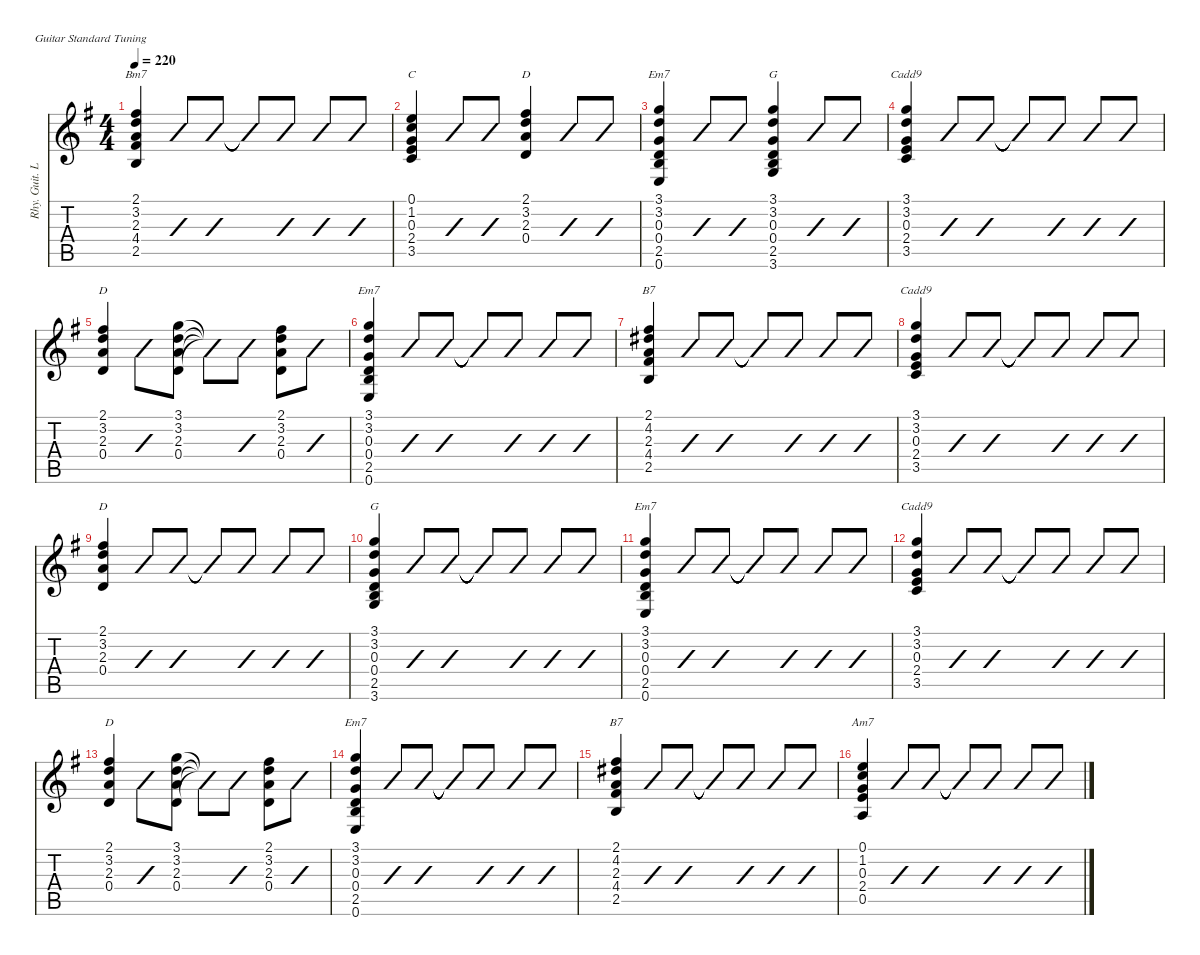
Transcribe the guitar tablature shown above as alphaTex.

\hideDynamics
\bracketExtendMode nobrackets
\multiBarRest
\otherSystemsTrackNameOrientation horizontal
\track ("Rhy. Guit. L" "Rhy. Guit. L") {multiBarRest instrument distortionguitar}
\staff {score tabs}
\tuning (E4 B3 G3 D3 A2 E2)
\chord ("Cadd9" 3 3 0 2 3 x) {showdiagram false showfingering false}
\chord ("D" 2 3 2 0 x x) {showdiagram false showfingering false barre 2}
\chord ("Em7" 3 3 0 0 2 0) {showdiagram false showfingering false barre 3}
\chord ("Bm7" 2 3 2 4 2 x) {showdiagram false showfingering false barre (2 2)}
\chord ("G" 3 3 0 0 2 3) {showdiagram false showfingering false}
\chord ("Am7" 0 1 0 2 0 x) {showdiagram false showfingering false}
\chord ("B7" 2 4 2 4 2 x) {showdiagram false showfingering false barre (2 2)}
\chord ("C" 0 1 0 2 3 x) {showdiagram false showfingering false}
\chord ("Em7" 3 3 0 2 2 0) {showdiagram false showfingering false}
\ts (4 4)
\tempo 220
\clef g2
\scale
0.940356
\ks g
(2.1{acc #} 3.2{acc forcenatural} 2.3{acc forcenatural} 4.4{acc #} 2.5{acc forcenatural}).4{ch "Bm7" dy f beam Up} (2.1{acc #} 3.2{acc forcenatural} 2.3{acc forcenatural} 4.4{acc #} 2.5{acc forcenatural}).8{slashed beam Up} (2.1{acc #} 3.2{acc forcenatural} 2.3{acc forcenatural} 4.4{acc #} 2.5{acc forcenatural}).8{slashed beam Up} (2.1{t acc #} 3.2{t acc forcenatural} 2.3{t acc forcenatural} 4.4{t acc #} 2.5{t acc forcenatural}).8{slashed beam Up} (2.1{acc #} 3.2{acc forcenatural} 2.3{acc forcenatural} 4.4{acc #} 2.5{acc forcenatural}).8{slashed beam Up} (2.1{acc #} 3.2{acc forcenatural} 2.3{acc forcenatural} 4.4{acc #} 2.5{acc forcenatural}).8{slashed beam Up} (2.1{acc #} 3.2{acc forcenatural} 2.3{acc forcenatural} 4.4{acc #} 2.5{acc forcenatural}).8{slashed beam Up} |
\scale
0.964697 (0.1{acc forcenatural} 1.2{acc forcenatural} 0.3{acc forcenatural} 2.4{acc forcenatural} 3.5{acc forcenatural}).4{ch "C" beam Up} (0.3{x acc forcenatural} 2.4{x acc forcenatural} 3.5{x acc forcenatural}).8{slashed beam Up} (0.3{x acc forcenatural} 2.4{x acc forcenatural} 3.5{x acc forcenatural}).8{slashed beam Up} (2.1{acc #} 3.2{acc forcenatural} 2.3{acc forcenatural} 0.4{acc forcenatural}).4{ch "D" beam Up} (0.4{x acc forcenatural} 2.3{x acc forcenatural} 3.2{x acc forcenatural}).8{slashed beam Up} (0.4{x acc forcenatural} 2.3{x acc forcenatural} 3.2{x acc forcenatural}).8{slashed beam Up} |
\scale
0.949484 (3.1{acc forcenatural} 3.2{acc forcenatural} 0.3{acc forcenatural} 0.4{acc forcenatural} 2.5{acc forcenatural} 0.6{acc forcenatural}).4{ch "Em7" beam Up} (0.4{x acc forcenatural} 2.5{x acc forcenatural} 0.6{x acc forcenatural}).8{slashed beam Up} (0.4{x acc forcenatural} 2.5{x acc forcenatural} 0.6{x acc forcenatural}).8{slashed beam Up} (3.1{acc forcenatural} 3.2{acc forcenatural} 0.3{acc forcenatural} 0.4{acc forcenatural} 2.5{acc forcenatural} 3.6{acc forcenatural}).4{ch "G" beam Up} (0.4{x acc forcenatural} 2.5{x acc forcenatural} 3.6{x acc forcenatural}).8{slashed beam Up} (0.4{x acc forcenatural} 2.5{x acc forcenatural} 3.6{x acc forcenatural}).8{slashed beam Up} |
\scale
1.14546 (3.1{acc forcenatural} 3.2{acc forcenatural} 0.3{acc forcenatural} 2.4{acc forcenatural} 3.5{acc forcenatural}).4{ch "Cadd9" beam Up} (3.1{acc forcenatural} 3.2{acc forcenatural} 0.3{acc forcenatural} 2.4{acc forcenatural} 3.5{acc forcenatural}).8{slashed beam Up} (3.1{acc forcenatural} 3.2{acc forcenatural} 0.3{acc forcenatural} 2.4{acc forcenatural} 3.5{acc forcenatural}).8{slashed beam Up} (3.1{t acc forcenatural} 3.2{t acc forcenatural} 0.3{t acc forcenatural} 2.4{t acc forcenatural} 3.5{t acc forcenatural}).8{slashed beam Up} (3.1{acc forcenatural} 3.2{acc forcenatural} 0.3{acc forcenatural} 2.4{acc forcenatural} 3.5{acc forcenatural}).8{slashed beam Up} (3.1{acc forcenatural} 3.2{acc forcenatural} 0.3{acc forcenatural} 2.4{acc forcenatural} 3.5{acc forcenatural}).8{slashed beam Up} (3.1{acc forcenatural} 3.2{acc forcenatural} 0.3{acc forcenatural} 2.4{acc forcenatural} 3.5{acc forcenatural}).8{slashed beam Up} |
\scale
0.943398 (0.4{acc forcenatural} 2.3{acc forcenatural} 3.2{acc forcenatural} 2.1{acc #}).4{ch "D" beam Up} (0.4{acc forcenatural} 2.3{acc forcenatural} 3.2{acc forcenatural} 2.1{acc #}).8{slashed beam Down} (0.4{acc forcenatural} 2.3{acc forcenatural} 3.2{acc forcenatural} 3.1{acc forcenatural}).8{beam Down} (0.4{t acc forcenatural} 2.3{t acc forcenatural} 3.2{t acc forcenatural} 3.1{t acc forcenatural}).8{slashed beam Down} (0.4{acc forcenatural} 2.3{acc forcenatural} 3.2{acc forcenatural} 3.1{acc forcenatural}).8{slashed beam Down} (0.4{acc forcenatural} 2.3{acc forcenatural} 3.2{acc forcenatural} 2.1{acc #}).8{beam Down} (0.4{acc forcenatural} 2.3{acc forcenatural} 3.2{acc forcenatural} 2.1{acc #}).8{slashed beam Down} |
\scale
0.964697 (3.1{acc forcenatural} 3.2{acc forcenatural} 0.3{acc forcenatural} 0.4{acc forcenatural} 2.5{acc forcenatural} 0.6{acc forcenatural}).4{ch "Em7" beam Up} (3.1{acc forcenatural} 3.2{acc forcenatural} 0.3{acc forcenatural} 0.4{acc forcenatural} 2.5{acc forcenatural} 0.6{acc forcenatural}).8{slashed beam Up} (3.1{acc forcenatural} 3.2{acc forcenatural} 0.3{acc forcenatural} 0.4{acc forcenatural} 2.5{acc forcenatural} 0.6{acc forcenatural}).8{slashed beam Up} (3.1{t acc forcenatural} 3.2{t acc forcenatural} 0.3{t acc forcenatural} 0.4{t acc forcenatural} 2.5{t acc forcenatural} 0.6{t acc forcenatural}).8{slashed beam Up} (3.1{acc forcenatural} 3.2{acc forcenatural} 0.3{acc forcenatural} 0.4{acc forcenatural} 2.5{acc forcenatural} 0.6{acc forcenatural}).8{slashed beam Up} (3.1{acc forcenatural} 3.2{acc forcenatural} 0.3{acc forcenatural} 0.4{acc forcenatural} 2.5{acc forcenatural} 0.6{acc forcenatural}).8{slashed beam Up} (3.1{acc forcenatural} 3.2{acc forcenatural} 0.3{acc forcenatural} 0.4{acc forcenatural} 2.5{acc forcenatural} 0.6{acc forcenatural}).8{slashed beam Up} |
\scale
0.946441 (2.1{acc #} 4.2{acc #} 2.3{acc forcenatural} 4.4{acc #} 2.5{acc forcenatural}).4{ch "B7" beam Up} (2.1{acc #} 4.2{acc #} 2.3{acc forcenatural} 4.4{acc #} 2.5{acc forcenatural}).8{slashed beam Up} (2.1{acc #} 4.2{acc #} 2.3{acc forcenatural} 4.4{acc #} 2.5{acc forcenatural}).8{slashed beam Up} (2.1{t acc #} 4.2{t acc #} 2.3{t acc forcenatural} 4.4{t acc #} 2.5{t acc forcenatural}).8{slashed beam Up} (2.1{acc #} 4.2{acc #} 2.3{acc forcenatural} 4.4{acc #} 2.5{acc forcenatural}).8{slashed beam Up} (2.1{acc #} 4.2{acc #} 2.3{acc forcenatural} 4.4{acc #} 2.5{acc forcenatural}).8{slashed beam Up} (2.1{acc #} 4.2{acc #} 2.3{acc forcenatural} 4.4{acc #} 2.5{acc forcenatural}).8{slashed beam Up} |
\scale
1.14242 (3.1{acc forcenatural} 3.2{acc forcenatural} 0.3{acc forcenatural} 2.4{acc forcenatural} 3.5{acc forcenatural}).4{ch "Cadd9" beam Up} (3.1{acc forcenatural} 3.2{acc forcenatural} 0.3{acc forcenatural} 2.4{acc forcenatural} 3.5{acc forcenatural}).8{slashed beam Up} (3.1{acc forcenatural} 3.2{acc forcenatural} 0.3{acc forcenatural} 2.4{acc forcenatural} 3.5{acc forcenatural}).8{slashed beam Up} (3.1{t acc forcenatural} 3.2{t acc forcenatural} 0.3{t acc forcenatural} 2.4{t acc forcenatural} 3.5{t acc forcenatural}).8{slashed beam Up} (3.1{acc forcenatural} 3.2{acc forcenatural} 0.3{acc forcenatural} 2.4{acc forcenatural} 3.5{acc forcenatural}).8{slashed beam Up} (3.1{acc forcenatural} 3.2{acc forcenatural} 0.3{acc forcenatural} 2.4{acc forcenatural} 3.5{acc forcenatural}).8{slashed beam Up} (3.1{acc forcenatural} 3.2{acc forcenatural} 0.3{acc forcenatural} 2.4{acc forcenatural} 3.5{acc forcenatural}).8{slashed beam Up} |
\scale
0.958612 (2.1{acc #} 3.2{acc forcenatural} 2.3{acc forcenatural} 0.4{acc forcenatural}).4{ch "D" beam Up} (2.1{acc #} 3.2{acc forcenatural} 2.3{acc forcenatural} 0.4{acc forcenatural}).8{slashed beam Up} (2.1{acc #} 3.2{acc forcenatural} 2.3{acc forcenatural} 0.4{acc forcenatural}).8{slashed beam Up} (2.1{t acc #} 3.2{t acc forcenatural} 2.3{t acc forcenatural} 0.4{t acc forcenatural}).8{slashed beam Up} (2.1{acc #} 3.2{acc forcenatural} 2.3{acc forcenatural} 0.4{acc forcenatural}).8{slashed beam Up} (2.1{acc #} 3.2{acc forcenatural} 2.3{acc forcenatural} 0.4{acc forcenatural}).8{slashed beam Up} (2.1{acc #} 3.2{acc forcenatural} 2.3{acc forcenatural} 0.4{acc forcenatural}).8{slashed beam Up} |
\scale
0.955569 (3.1{acc forcenatural} 3.2{acc forcenatural} 0.3{acc forcenatural} 0.4{acc forcenatural} 2.5{acc forcenatural} 3.6{acc forcenatural}).4{ch "G" beam Up} (3.1{acc forcenatural} 3.2{acc forcenatural} 0.3{acc forcenatural} 0.4{acc forcenatural} 2.5{acc forcenatural} 3.6{acc forcenatural}).8{slashed beam Up} (3.1{acc forcenatural} 3.2{acc forcenatural} 0.3{acc forcenatural} 0.4{acc forcenatural} 2.5{acc forcenatural} 3.6{acc forcenatural}).8{slashed beam Up} (3.1{t acc forcenatural} 3.2{t acc forcenatural} 0.3{t acc forcenatural} 0.4{t acc forcenatural} 2.5{t acc forcenatural} 3.6{t acc forcenatural}).8{slashed beam Up} (3.1{acc forcenatural} 3.2{acc forcenatural} 0.3{acc forcenatural} 0.4{acc forcenatural} 2.5{acc forcenatural} 3.6{acc forcenatural}).8{slashed beam Up} (3.1{acc forcenatural} 3.2{acc forcenatural} 0.3{acc forcenatural} 0.4{acc forcenatural} 2.5{acc forcenatural} 3.6{acc forcenatural}).8{slashed beam Up} (3.1{acc forcenatural} 3.2{acc forcenatural} 0.3{acc forcenatural} 0.4{acc forcenatural} 2.5{acc forcenatural} 3.6{acc forcenatural}).8{slashed beam Up} |
\scale
0.943398 (3.1{acc forcenatural} 3.2{acc forcenatural} 0.3{acc forcenatural} 0.4{acc forcenatural} 2.5{acc forcenatural} 0.6{acc forcenatural}).4{ch "Em7" beam Up} (3.1{acc forcenatural} 3.2{acc forcenatural} 0.3{acc forcenatural} 0.4{acc forcenatural} 2.5{acc forcenatural} 0.6{acc forcenatural}).8{slashed beam Up} (3.1{acc forcenatural} 3.2{acc forcenatural} 0.3{acc forcenatural} 0.4{acc forcenatural} 2.5{acc forcenatural} 0.6{acc forcenatural}).8{slashed beam Up} (3.1{t acc forcenatural} 3.2{t acc forcenatural} 0.3{t acc forcenatural} 0.4{t acc forcenatural} 2.5{t acc forcenatural} 0.6{t acc forcenatural}).8{slashed beam Up} (3.1{acc forcenatural} 3.2{acc forcenatural} 0.3{acc forcenatural} 0.4{acc forcenatural} 2.5{acc forcenatural} 0.6{acc forcenatural}).8{slashed beam Up} (3.1{acc forcenatural} 3.2{acc forcenatural} 0.3{acc forcenatural} 0.4{acc forcenatural} 2.5{acc forcenatural} 0.6{acc forcenatural}).8{slashed beam Up} (3.1{acc forcenatural} 3.2{acc forcenatural} 0.3{acc forcenatural} 0.4{acc forcenatural} 2.5{acc forcenatural} 0.6{acc forcenatural}).8{slashed beam Up} |
\scale
1.14851 (3.1{acc forcenatural} 3.2{acc forcenatural} 0.3{acc forcenatural} 2.4{acc forcenatural} 3.5{acc forcenatural}).4{ch "Cadd9" beam Up} (3.1{acc forcenatural} 3.2{acc forcenatural} 0.3{acc forcenatural} 2.4{acc forcenatural} 3.5{acc forcenatural}).8{slashed beam Up} (3.1{acc forcenatural} 3.2{acc forcenatural} 0.3{acc forcenatural} 2.4{acc forcenatural} 3.5{acc forcenatural}).8{slashed beam Up} (3.1{t acc forcenatural} 3.2{t acc forcenatural} 0.3{t acc forcenatural} 2.4{t acc forcenatural} 3.5{t acc forcenatural}).8{slashed beam Up} (3.1{acc forcenatural} 3.2{acc forcenatural} 0.3{acc forcenatural} 2.4{acc forcenatural} 3.5{acc forcenatural}).8{slashed beam Up} (3.1{acc forcenatural} 3.2{acc forcenatural} 0.3{acc forcenatural} 2.4{acc forcenatural} 3.5{acc forcenatural}).8{slashed beam Up} (3.1{acc forcenatural} 3.2{acc forcenatural} 0.3{acc forcenatural} 2.4{acc forcenatural} 3.5{acc forcenatural}).8{slashed beam Up} |
\scale
0.961654 (0.4{acc forcenatural} 2.3{acc forcenatural} 3.2{acc forcenatural} 2.1{acc #}).4{ch "D" beam Up} (0.4{acc forcenatural} 2.3{acc forcenatural} 3.2{acc forcenatural} 2.1{acc #}).8{slashed beam Down} (0.4{acc forcenatural} 2.3{acc forcenatural} 3.2{acc forcenatural} 3.1{acc forcenatural}).8{beam Down} (0.4{t acc forcenatural} 2.3{t acc forcenatural} 3.2{t acc forcenatural} 3.1{t acc forcenatural}).8{slashed beam Down} (0.4{acc forcenatural} 2.3{acc forcenatural} 3.2{acc forcenatural} 3.1{acc forcenatural}).8{slashed beam Down} (0.4{acc forcenatural} 2.3{acc forcenatural} 3.2{acc forcenatural} 2.1{acc #}).8{beam Down} (0.4{acc forcenatural} 2.3{acc forcenatural} 3.2{acc forcenatural} 2.1{acc #}).8{slashed beam Down} |
\scale
0.940356 (3.1{acc forcenatural} 3.2{acc forcenatural} 0.3{acc forcenatural} 0.4{acc forcenatural} 2.5{acc forcenatural} 0.6{acc forcenatural}).4{ch "Em7" beam Up} (3.1{acc forcenatural} 3.2{acc forcenatural} 0.3{acc forcenatural} 0.4{acc forcenatural} 2.5{acc forcenatural} 0.6{acc forcenatural}).8{slashed beam Up} (3.1{acc forcenatural} 3.2{acc forcenatural} 0.3{acc forcenatural} 0.4{acc forcenatural} 2.5{acc forcenatural} 0.6{acc forcenatural}).8{slashed beam Up} (3.1{t acc forcenatural} 3.2{t acc forcenatural} 0.3{t acc forcenatural} 0.4{t acc forcenatural} 2.5{t acc forcenatural} 0.6{t acc forcenatural}).8{slashed beam Up} (3.1{acc forcenatural} 3.2{acc forcenatural} 0.3{acc forcenatural} 0.4{acc forcenatural} 2.5{acc forcenatural} 0.6{acc forcenatural}).8{slashed beam Up} (3.1{acc forcenatural} 3.2{acc forcenatural} 0.3{acc forcenatural} 0.4{acc forcenatural} 2.5{acc forcenatural} 0.6{acc forcenatural}).8{slashed beam Up} (3.1{acc forcenatural} 3.2{acc forcenatural} 0.3{acc forcenatural} 0.4{acc forcenatural} 2.5{acc forcenatural} 0.6{acc forcenatural}).8{slashed beam Up} |
\scale
0.949484 (2.1{acc #} 4.2{acc #} 2.3{acc forcenatural} 4.4{acc #} 2.5{acc forcenatural}).4{ch "B7" beam Up} (2.1{acc #} 4.2{acc #} 2.3{acc forcenatural} 4.4{acc #} 2.5{acc forcenatural}).8{slashed beam Up} (2.1{acc #} 4.2{acc #} 2.3{acc forcenatural} 4.4{acc #} 2.5{acc forcenatural}).8{slashed beam Up} (2.1{t acc #} 4.2{t acc #} 2.3{t acc forcenatural} 4.4{t acc #} 2.5{t acc forcenatural}).8{slashed beam Up} (2.1{acc #} 4.2{acc #} 2.3{acc forcenatural} 4.4{acc #} 2.5{acc forcenatural}).8{slashed beam Up} (2.1{acc #} 4.2{acc #} 2.3{acc forcenatural} 4.4{acc #} 2.5{acc forcenatural}).8{slashed beam Up} (2.1{acc #} 4.2{acc #} 2.3{acc forcenatural} 4.4{acc #} 2.5{acc forcenatural}).8{slashed beam Up} |
\scale
1.04747 (1.2{acc forcenatural} 0.3{acc forcenatural} 2.4{acc forcenatural} 0.5{acc forcenatural} 0.1{acc forcenatural}).4{ch "Am7" beam Up} (1.2{acc forcenatural} 0.3{acc forcenatural} 2.4{acc forcenatural} 0.5{acc forcenatural} 0.1{acc forcenatural}).8{slashed beam Up} (1.2{acc forcenatural} 0.3{acc forcenatural} 2.4{acc forcenatural} 0.5{acc forcenatural} 0.1{acc forcenatural}).8{slashed beam Up} (1.2{t acc forcenatural} 0.3{t acc forcenatural} 2.4{t acc forcenatural} 0.5{t acc forcenatural} 0.1{t acc forcenatural}).8{slashed beam Up} (1.2{acc forcenatural} 0.3{acc forcenatural} 2.4{acc forcenatural} 0.5{acc forcenatural} 0.1{acc forcenatural}).8{slashed beam Up} (1.2{acc forcenatural} 0.3{acc forcenatural} 2.4{acc forcenatural} 0.5{acc forcenatural} 0.1{acc forcenatural}).8{slashed beam Up} (1.2{acc forcenatural} 0.3{acc forcenatural} 2.4{acc forcenatural} 0.5{acc forcenatural} 0.1{acc forcenatural}).8{slashed beam Up}
